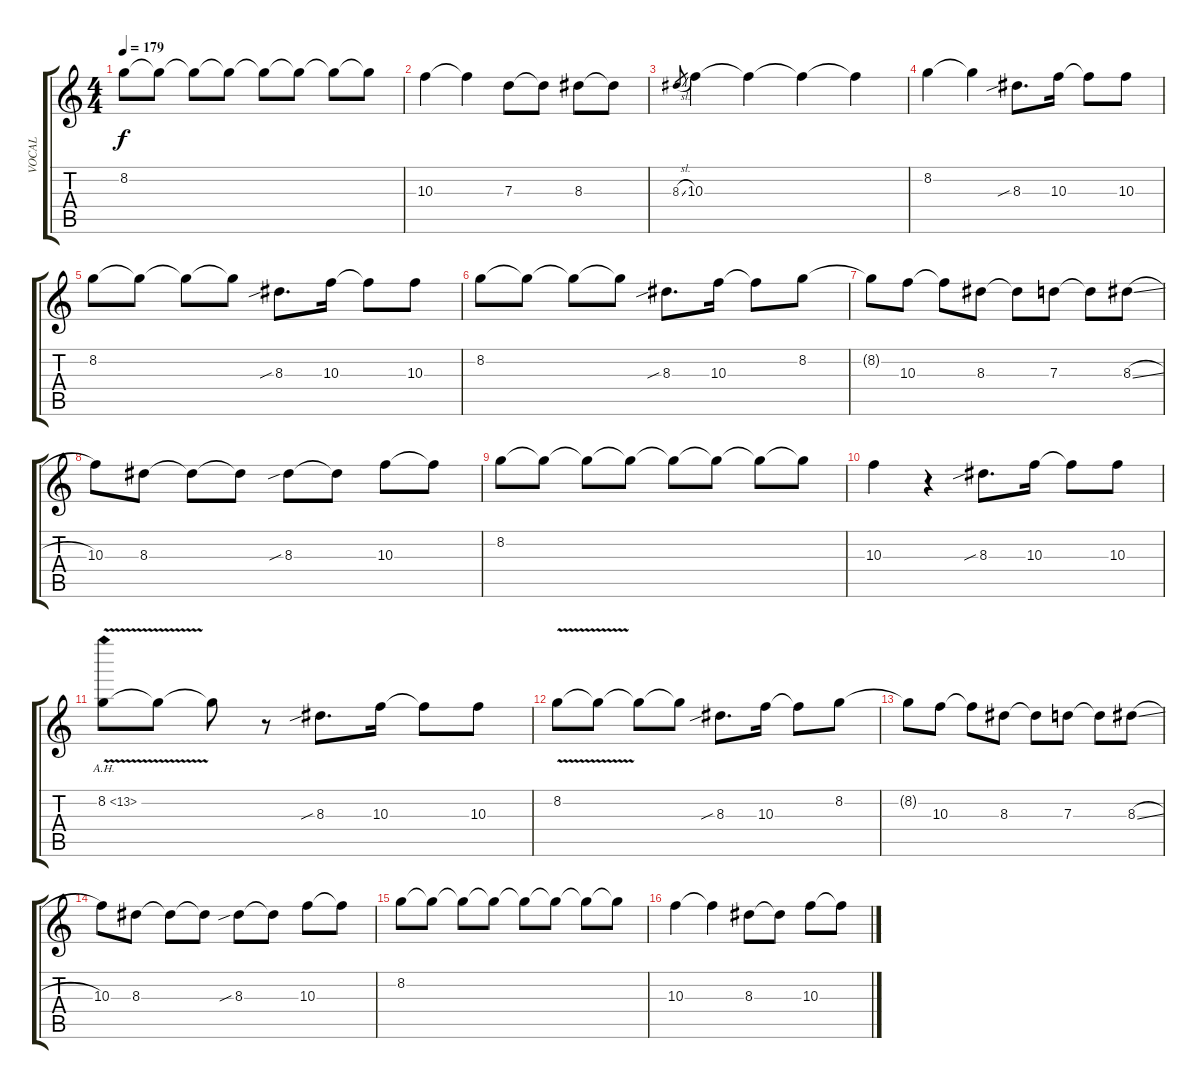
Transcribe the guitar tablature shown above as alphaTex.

\track ("VOCAL" "VOCAL") {instrument distortionguitar}
\staff {score tabs}
\tuning (E4 B3 G3 D3 A2 E2) {hide}
\ts (4 4)
\tempo 179
\clef g2
\ks c
8.2.8{dy f} 8.2{t}.8 8.2{t}.8 8.2{t}.8 8.2{t}.8 8.2{t}.8 8.2{t}.8 8.2{t}.8 |
10.3.4 10.3{t}.4 7.3.8 7.3{t}.8 8.3.8 8.3{t}.8 |
8.3{sl}.8{gr} 10.3.4 10.3{t}.4 10.3{t}.4 10.3{t}.4 |
8.2.4 8.2{t}.4 8.3{sib}.8{d} 10.3.16 10.3{t}.8 10.3.8 |
8.2.8 8.2{t}.8 8.2{t}.8 8.2{t}.8 8.3{sib}.8{d} 10.3.16 10.3{t}.8 10.3.8 |
8.2.8 8.2{t}.8 8.2{t}.8 8.2{t}.8 8.3{sib}.8{d} 10.3.16 10.3{t}.8 8.2.8 |
8.2{t}.8 10.3.8 10.3{t}.8 8.3.8 8.3{t}.8 7.3.8 7.3{t}.8 8.3{sl}.8 |
10.3.8 8.3.8 8.3{t}.8 8.3{t}.8 8.3{sib}.8 8.3{t}.8 10.3.8 10.3{t}.8 |
8.2.8 8.2{t}.8 8.2{t}.8 8.2{t}.8 8.2{t}.8 8.2{t}.8 8.2{t}.8 8.2{t}.8 |
10.3.4 r.4 8.3{sib}.8{d} 10.3.16 10.3{t}.8 10.3.8 |
8.2{ah 5 v}.8 8.2{t}.8 8.2{t}.8 r.8 8.3{sib}.8{d} 10.3.16 10.3{t}.8 10.3.8 |
8.2{v}.8 8.2{t}.8 8.2{t}.8 8.2{t}.8 8.3{sib}.8{d} 10.3.16 10.3{t}.8 8.2.8 |
8.2{t}.8 10.3.8 10.3{t}.8 8.3.8 8.3{t}.8 7.3.8 7.3{t}.8 8.3{sl}.8 |
10.3.8 8.3.8 8.3{t}.8 8.3{t}.8 8.3{sib}.8 8.3{t}.8 10.3.8 10.3{t}.8 |
8.2.8 8.2{t}.8 8.2{t}.8 8.2{t}.8 8.2{t}.8 8.2{t}.8 8.2{t}.8 8.2{t}.8 |
10.3.4 10.3{t}.4 8.3.8 8.3{t}.8 10.3.8 10.3{t}.8
